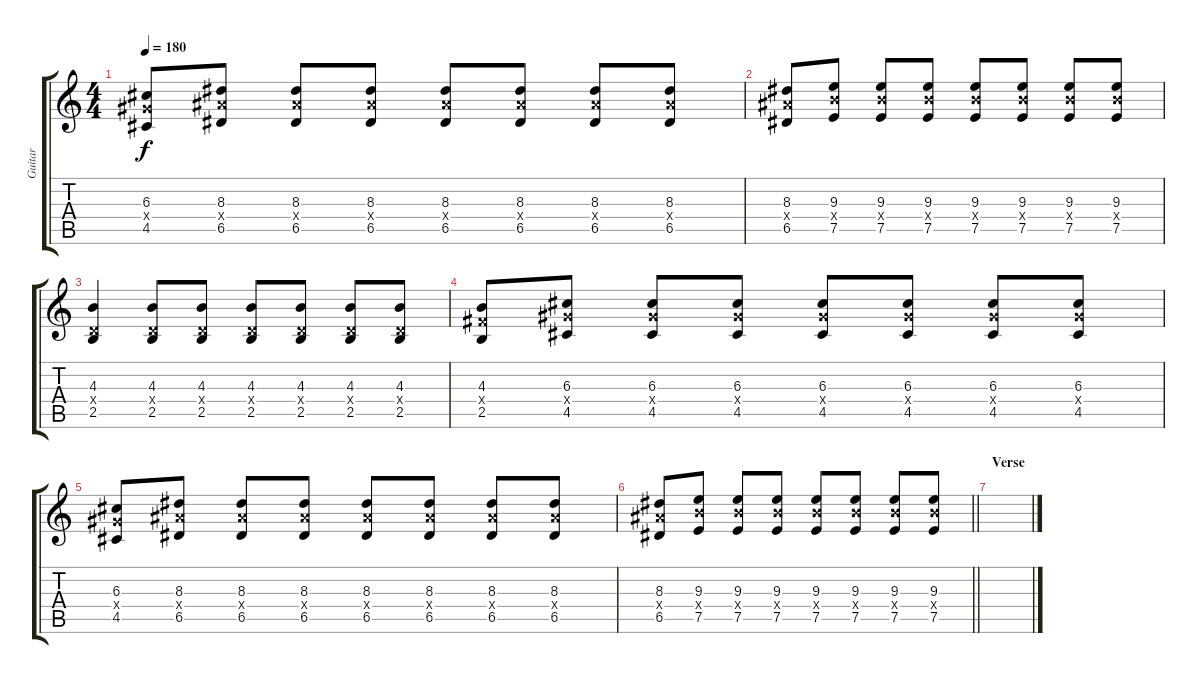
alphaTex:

\track ("Guitar" "Guitar") {instrument distortionguitar}
\staff {score tabs}
\tuning (E4 B3 G3 D3 A2 E2) {hide}
\ts (4 4)
\tempo 180
\clef g2
\ks c
(6.3 6.4{x} 4.5).8{dy f} (8.3 8.4{x} 6.5).8 (8.3 8.4{x} 6.5).8 (8.3 8.4{x} 6.5).8 (8.3 8.4{x} 6.5).8 (8.3 8.4{x} 6.5).8 (8.3 8.4{x} 6.5).8 (8.3 8.4{x} 6.5).8 |
(8.3 8.4{x} 6.5).8 (9.3 9.4{x} 7.5).8 (9.3 9.4{x} 7.5).8 (9.3 9.4{x} 7.5).8 (9.3 9.4{x} 7.5).8 (9.3 9.4{x} 7.5).8 (9.3 9.4{x} 7.5).8 (9.3 9.4{x} 7.5).8 |
(4.3 0.4{x} 2.5).4 (4.3 0.4{x} 2.5).8 (4.3 0.4{x} 2.5).8 (4.3 0.4{x} 2.5).8 (4.3 0.4{x} 2.5).8 (4.3 0.4{x} 2.5).8 (4.3 0.4{x} 2.5).8 |
(4.3 4.4{x} 2.5).8 (6.3 6.4{x} 4.5).8 (6.3 6.4{x} 4.5).8 (6.3 6.4{x} 4.5).8 (6.3 6.4{x} 4.5).8 (6.3 6.4{x} 4.5).8 (6.3 6.4{x} 4.5).8 (6.3 6.4{x} 4.5).8 |
(6.3 6.4{x} 4.5).8 (8.3 8.4{x} 6.5).8 (8.3 8.4{x} 6.5).8 (8.3 8.4{x} 6.5).8 (8.3 8.4{x} 6.5).8 (8.3 8.4{x} 6.5).8 (8.3 8.4{x} 6.5).8 (8.3 8.4{x} 6.5).8 |
\barLineRight lightlight
(8.3 8.4{x} 6.5).8 (9.3 9.4{x} 7.5).8 (9.3 9.4{x} 7.5).8 (9.3 9.4{x} 7.5).8 (9.3 9.4{x} 7.5).8 (9.3 9.4{x} 7.5).8 (9.3 9.4{x} 7.5).8 (9.3 9.4{x} 7.5).8 |
\section ("" "Verse")
